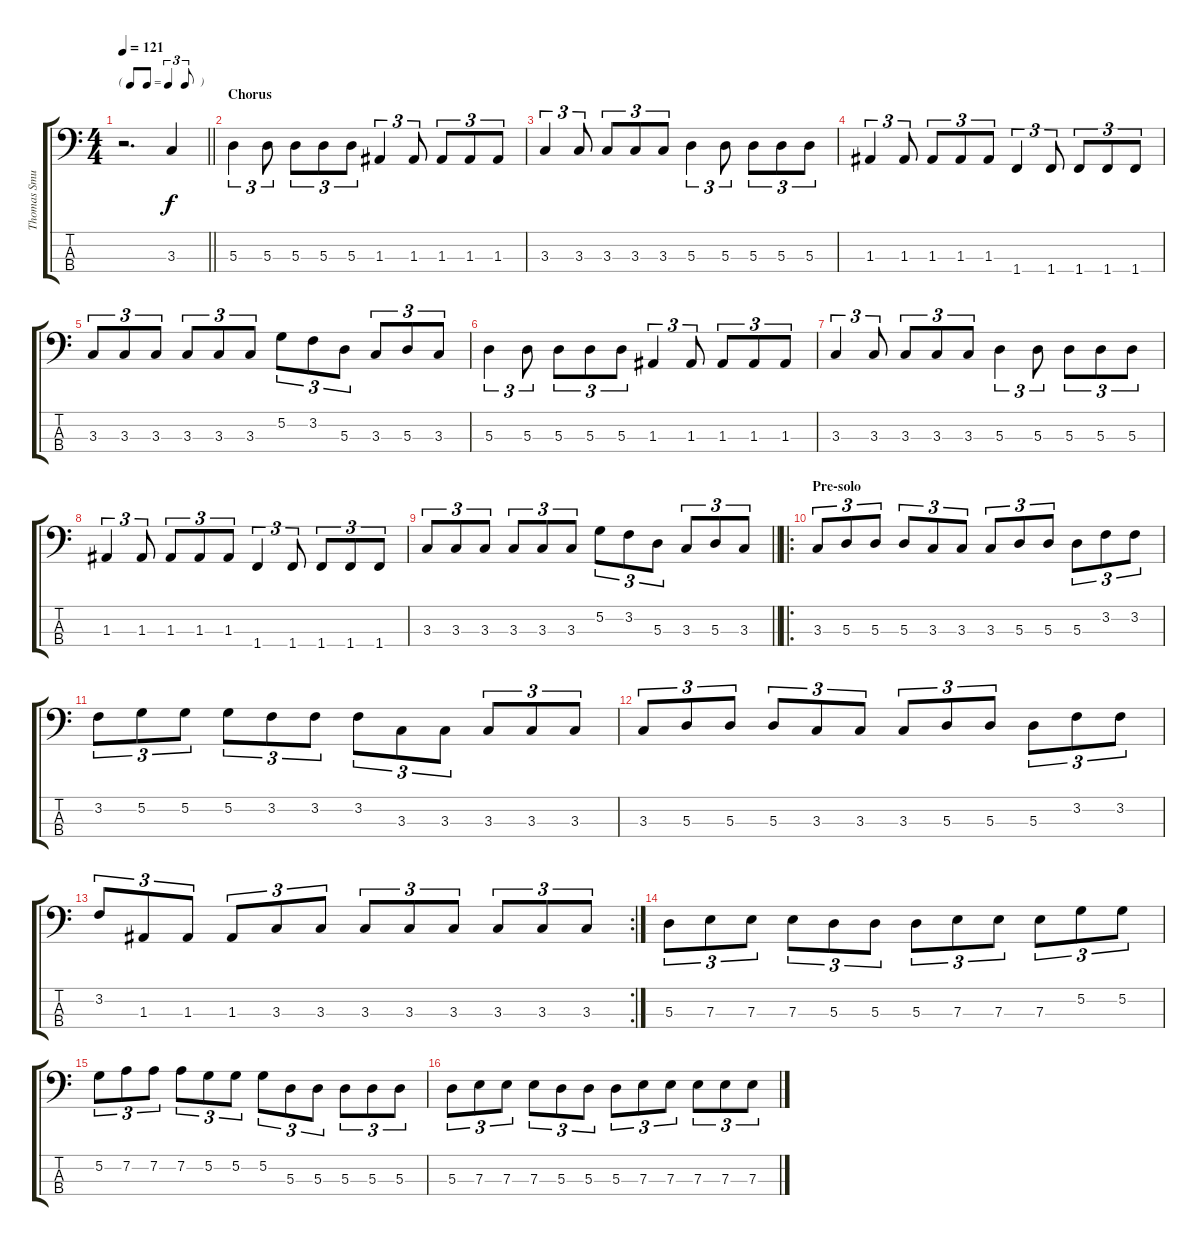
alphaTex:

\track ("Thomas Smuszynski" "Thomas Smu") {instrument electricbassfinger}
\staff {score tabs}
\tuning (G2 D2 A1 E1) {hide}
\ts (4 4)
\tf triplet8th
\tempo 121
\clef f4
\barLineRight lightlight
\ks c
r.2{d dy f} 3.3.4 |
\section ("" "Chorus")
5.3.4{tu (3 2)} 5.3.8{tu (3 2)} 5.3.8{tu (3 2)} 5.3.8{tu (3 2)} 5.3.8{tu (3 2)} 1.3.4{tu (3 2)} 1.3.8{tu (3 2)} 1.3.8{tu (3 2)} 1.3.8{tu (3 2)} 1.3.8{tu (3 2)} |
3.3.4{tu (3 2)} 3.3.8{tu (3 2)} 3.3.8{tu (3 2)} 3.3.8{tu (3 2)} 3.3.8{tu (3 2)} 5.3.4{tu (3 2)} 5.3.8{tu (3 2)} 5.3.8{tu (3 2)} 5.3.8{tu (3 2)} 5.3.8{tu (3 2)} |
1.3.4{tu (3 2)} 1.3.8{tu (3 2)} 1.3.8{tu (3 2)} 1.3.8{tu (3 2)} 1.3.8{tu (3 2)} 1.4.4{tu (3 2)} 1.4.8{tu (3 2)} 1.4.8{tu (3 2)} 1.4.8{tu (3 2)} 1.4.8{tu (3 2)} |
3.3.8{tu (3 2)} 3.3.8{tu (3 2)} 3.3.8{tu (3 2)} 3.3.8{tu (3 2)} 3.3.8{tu (3 2)} 3.3.8{tu (3 2)} 5.2.8{tu (3 2)} 3.2.8{tu (3 2)} 5.3.8{tu (3 2)} 3.3.8{tu (3 2)} 5.3.8{tu (3 2)} 3.3.8{tu (3 2)} |
5.3.4{tu (3 2)} 5.3.8{tu (3 2)} 5.3.8{tu (3 2)} 5.3.8{tu (3 2)} 5.3.8{tu (3 2)} 1.3.4{tu (3 2)} 1.3.8{tu (3 2)} 1.3.8{tu (3 2)} 1.3.8{tu (3 2)} 1.3.8{tu (3 2)} |
3.3.4{tu (3 2)} 3.3.8{tu (3 2)} 3.3.8{tu (3 2)} 3.3.8{tu (3 2)} 3.3.8{tu (3 2)} 5.3.4{tu (3 2)} 5.3.8{tu (3 2)} 5.3.8{tu (3 2)} 5.3.8{tu (3 2)} 5.3.8{tu (3 2)} |
1.3.4{tu (3 2)} 1.3.8{tu (3 2)} 1.3.8{tu (3 2)} 1.3.8{tu (3 2)} 1.3.8{tu (3 2)} 1.4.4{tu (3 2)} 1.4.8{tu (3 2)} 1.4.8{tu (3 2)} 1.4.8{tu (3 2)} 1.4.8{tu (3 2)} |
\barLineRight lightlight
3.3.8{tu (3 2)} 3.3.8{tu (3 2)} 3.3.8{tu (3 2)} 3.3.8{tu (3 2)} 3.3.8{tu (3 2)} 3.3.8{tu (3 2)} 5.2.8{tu (3 2)} 3.2.8{tu (3 2)} 5.3.8{tu (3 2)} 3.3.8{tu (3 2)} 5.3.8{tu (3 2)} 3.3.8{tu (3 2)} |
\ro
\section ("" "Pre-solo")
3.3.8{tu (3 2)} 5.3.8{tu (3 2)} 5.3.8{tu (3 2)} 5.3.8{tu (3 2)} 3.3.8{tu (3 2)} 3.3.8{tu (3 2)} 3.3.8{tu (3 2)} 5.3.8{tu (3 2)} 5.3.8{tu (3 2)} 5.3.8{tu (3 2)} 3.2.8{tu (3 2)} 3.2.8{tu (3 2)} |
3.2.8{tu (3 2)} 5.2.8{tu (3 2)} 5.2.8{tu (3 2)} 5.2.8{tu (3 2)} 3.2.8{tu (3 2)} 3.2.8{tu (3 2)} 3.2.8{tu (3 2)} 3.3.8{tu (3 2)} 3.3.8{tu (3 2)} 3.3.8{tu (3 2)} 3.3.8{tu (3 2)} 3.3.8{tu (3 2)} |
3.3.8{tu (3 2)} 5.3.8{tu (3 2)} 5.3.8{tu (3 2)} 5.3.8{tu (3 2)} 3.3.8{tu (3 2)} 3.3.8{tu (3 2)} 3.3.8{tu (3 2)} 5.3.8{tu (3 2)} 5.3.8{tu (3 2)} 5.3.8{tu (3 2)} 3.2.8{tu (3 2)} 3.2.8{tu (3 2)} |
\rc 2
3.2.8{tu (3 2)} 1.3.8{tu (3 2)} 1.3.8{tu (3 2)} 1.3.8{tu (3 2)} 3.3.8{tu (3 2)} 3.3.8{tu (3 2)} 3.3.8{tu (3 2)} 3.3.8{tu (3 2)} 3.3.8{tu (3 2)} 3.3.8{tu (3 2)} 3.3.8{tu (3 2)} 3.3.8{tu (3 2)} |
5.3.8{tu (3 2)} 7.3.8{tu (3 2)} 7.3.8{tu (3 2)} 7.3.8{tu (3 2)} 5.3.8{tu (3 2)} 5.3.8{tu (3 2)} 5.3.8{tu (3 2)} 7.3.8{tu (3 2)} 7.3.8{tu (3 2)} 7.3.8{tu (3 2)} 5.2.8{tu (3 2)} 5.2.8{tu (3 2)} |
5.2.8{tu (3 2)} 7.2.8{tu (3 2)} 7.2.8{tu (3 2)} 7.2.8{tu (3 2)} 5.2.8{tu (3 2)} 5.2.8{tu (3 2)} 5.2.8{tu (3 2)} 5.3.8{tu (3 2)} 5.3.8{tu (3 2)} 5.3.8{tu (3 2)} 5.3.8{tu (3 2)} 5.3.8{tu (3 2)} |
5.3.8{tu (3 2)} 7.3.8{tu (3 2)} 7.3.8{tu (3 2)} 7.3.8{tu (3 2)} 5.3.8{tu (3 2)} 5.3.8{tu (3 2)} 5.3.8{tu (3 2)} 7.3.8{tu (3 2)} 7.3.8{tu (3 2)} 7.3.8{tu (3 2)} 7.3.8{tu (3 2)} 7.3.8{tu (3 2)}
